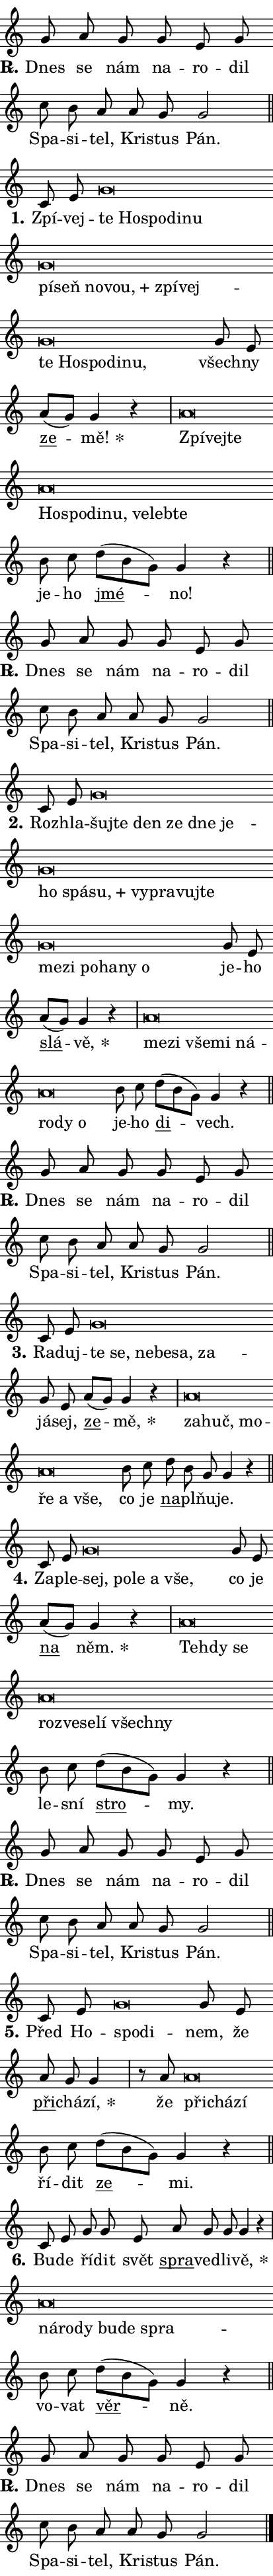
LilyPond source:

\version "2.22.1"
\header { tagline = "" }
\paper {
  indent = 0\cm
  top-margin = 0\cm
  right-margin = 0\cm
  bottom-margin = 0\cm
  left-margin = 0\cm
  paper-width = 7\cm
  page-breaking = #ly:one-page-breaking
  system-system-spacing.basic-distance = #11
  score-system-spacing.basic-distance = #11
  ragged-last = ##f
}


%% Author: Thomas Morley
%% https://lists.gnu.org/archive/html/lilypond-user/2020-05/msg00002.html
#(define (line-position grob)
"Returns position of @var[grob} in current system:
   @code{'start}, if at first time-step
   @code{'end}, if at last time-step
   @code{'middle} otherwise
"
  (let* ((col (ly:item-get-column grob))
         (ln (ly:grob-object col 'left-neighbor))
         (rn (ly:grob-object col 'right-neighbor))
         (col-to-check-left (if (ly:grob? ln) ln col))
         (col-to-check-right (if (ly:grob? rn) rn col))
         (break-dir-left
           (and
             (ly:grob-property col-to-check-left 'non-musical #f)
             (ly:item-break-dir col-to-check-left)))
         (break-dir-right
           (and
             (ly:grob-property col-to-check-right 'non-musical #f)
             (ly:item-break-dir col-to-check-right))))
        (cond ((eqv? 1 break-dir-left) 'start)
              ((eqv? -1 break-dir-right) 'end)
              (else 'middle))))

#(define (tranparent-at-line-position vctor)
  (lambda (grob)
  "Relying on @code{line-position} select the relevant enry from @var{vctor}.
Used to determine transparency,"
    (case (line-position grob)
      ((end) (not (vector-ref vctor 0)))
      ((middle) (not (vector-ref vctor 1)))
      ((start) (not (vector-ref vctor 2))))))

noteHeadBreakVisibility =
#(define-music-function (break-visibility)(vector?)
"Makes @code{NoteHead}s transparent relying on @var{break-visibility}"
#{
  \override NoteHead.transparent =
    #(tranparent-at-line-position break-visibility)
#})

#(define delete-ledgers-for-transparent-note-heads
  (lambda (grob)
    "Reads whether a @code{NoteHead} is transparent.
If so this @code{NoteHead} is removed from @code{'note-heads} from
@var{grob}, which is supposed to be @code{LedgerLineSpanner}.
As a result ledgers are not printed for this @code{NoteHead}"
    (let* ((nhds-array (ly:grob-object grob 'note-heads))
           (nhds-list
             (if (ly:grob-array? nhds-array)
                 (ly:grob-array->list nhds-array)
                 '()))
           ;; Relies on the transparent-property being done before
           ;; Staff.LedgerLineSpanner.after-line-breaking is executed.
           ;; This is fragile ...
           (to-keep
             (remove
               (lambda (nhd)
                 (ly:grob-property nhd 'transparent #f))
               nhds-list)))
      ;; TODO find a better method to iterate over grob-arrays, similiar
      ;; to filter/remove etc for lists
      ;; For now rebuilt from scratch
      (set! (ly:grob-object grob 'note-heads)  '())
      (for-each
        (lambda (nhd)
          (ly:pointer-group-interface::add-grob grob 'note-heads nhd))
        to-keep))))

hideNotes = {
  \noteHeadBreakVisibility #begin-of-line-visible
}
unHideNotes = {
  \noteHeadBreakVisibility #all-visible
}

% work-around for resetting accidentals
% https://lilypond.org/doc/v2.23/Documentation/notation/displaying-rhythms#unmetered-music
cadenzaMeasure = {
  \cadenzaOff
  \partial 1024 s1024
  \cadenzaOn
}

#(define-markup-command (accent layout props text) (markup?)
  "Underline accented syllable"
  (interpret-markup layout props
    #{\markup \override #'(offset . 4.3) \underline { #text }#}))

responsum = \markup \concat {
  "R" \hspace #-1.05 \path #0.1 #'((moveto 0 0.07) (lineto 0.9 0.8)) \hspace #0.05 "."
}

\layout {
    \context {
        \Staff
        \remove "Time_signature_engraver"
        \override LedgerLineSpanner.after-line-breaking = #delete-ledgers-for-transparent-note-heads
    }
    \context {
        \Voice {
            \override NoteHead.output-attributes = #'((class . "notehead"))
            \override Hairpin.height = #0.55
        }
    }
    \context {
        \Lyrics {
            \override StanzaNumber.output-attributes = #'((class . "stanzanumber"))
            \override LyricSpace.minimum-distance = #0.9
            \override LyricText.font-name = #"TeX Gyre Schola"
            \override LyricText.font-size = 1
            \override StanzaNumber.font-name = #"TeX Gyre Schola Bold"
            \override StanzaNumber.font-size = 1
        }
    }
}

% magnetic-lyrics.ily
%
%   written by
%     Jean Abou Samra <jean@abou-samra.fr>
%     Werner Lemberg <wl@gnu.org>
%
%   adapted by
%     Jiri Hon <jiri.hon@gmail.com>
%
% Version 2022-Apr-15

% https://www.mail-archive.com/lilypond-user@gnu.org/msg149350.html

#(define (Left_hyphen_pointer_engraver context)
   "Collect syllable-hyphen-syllable occurrences in lyrics and store
them in properties.  This engraver only looks to the left.  For
example, if the lyrics input is @code{foo -- bar}, it does the
following.

@itemize @bullet
@item
Set the @code{text} property of the @code{LyricHyphen} grob between
@q{foo} and @q{bar} to @code{foo}.

@item
Set the @code{left-hyphen} property of the @code{LyricText} grob with
text @q{foo} to the @code{LyricHyphen} grob between @q{foo} and
@q{bar}.
@end itemize

Use this auxiliary engraver in combination with the
@code{lyric-@/text::@/apply-@/magnetic-@/offset!} hook."
   (let ((hyphen #f)
         (text #f))
     (make-engraver
      (acknowledgers
       ((lyric-syllable-interface engraver grob source-engraver)
        (set! text grob)))
      (end-acknowledgers
       ((lyric-hyphen-interface engraver grob source-engraver)
        ;(when (not (grob::has-interface grob 'lyric-space-interface))
          (set! hyphen grob)));)
      ((stop-translation-timestep engraver)
       (when (and text hyphen)
         (ly:grob-set-object! text 'left-hyphen hyphen))
       (set! text #f)
       (set! hyphen #f)))))

#(define (lyric-text::apply-magnetic-offset! grob)
   "If the space between two syllables is less than the value in
property @code{LyricText@/.details@/.squash-threshold}, move the right
syllable to the left so that it gets concatenated with the left
syllable.

Use this function as a hook for
@code{LyricText@/.after-@/line-@/breaking} if the
@code{Left_@/hyphen_@/pointer_@/engraver} is active."
   (let ((hyphen (ly:grob-object grob 'left-hyphen #f)))
     (when hyphen
       (let ((left-text (ly:spanner-bound hyphen LEFT)))
         (when (grob::has-interface left-text 'lyric-syllable-interface)
           (let* ((common (ly:grob-common-refpoint grob left-text X))
                  (this-x-ext (ly:grob-extent grob common X))
                  (left-x-ext
                   (begin
                     ;; Trigger magnetism for left-text.
                     (ly:grob-property left-text 'after-line-breaking)
                     (ly:grob-extent left-text common X)))
                  ;; `delta` is the gap width between two syllables.
                  (delta (- (interval-start this-x-ext)
                            (interval-end left-x-ext)))
                  (details (ly:grob-property grob 'details))
                  (threshold (assoc-get 'squash-threshold details 0.2)))
             (when (< delta threshold)
               (let* (;; We have to manipulate the input text so that
                      ;; ligatures crossing syllable boundaries are not
                      ;; disabled.  For languages based on the Latin
                      ;; script this is essentially a beautification.
                      ;; However, for non-Western scripts it can be a
                      ;; necessity.
                      (lt (ly:grob-property left-text 'text))
                      (rt (ly:grob-property grob 'text))
                      (is-space (grob::has-interface hyphen 'lyric-space-interface))
                      (space (if is-space " " ""))
                      (space-markup (grob-interpret-markup grob " "))
                      (space-size (interval-length (ly:stencil-extent space-markup X)))
                      (extra-delta (if is-space space-size 0))
                      ;; Append new syllable.
                      (ltrt-space (if (and (string? lt) (string? rt))
                                (string-append lt space rt)
                                (make-concat-markup (list lt space rt))))
                      ;; Right-align `ltrt` to the right side.
                      (ltrt-space-markup (grob-interpret-markup
                               grob
                               (make-translate-markup
                                (cons (interval-length this-x-ext) 0)
                                (make-right-align-markup ltrt-space)))))
                 (begin
                   ;; Don't print `left-text`.
                   (ly:grob-set-property! left-text 'stencil #f)
                   ;; Set text and stencil (which holds all collected
                   ;; syllables so far) and shift it to the left.
                   (ly:grob-set-property! grob 'text ltrt-space)
                   (ly:grob-set-property! grob 'stencil ltrt-space-markup)
                   (ly:grob-translate-axis! grob (- (- delta extra-delta)) X))))))))))


#(define (lyric-hyphen::displace-bounds-first grob)
   ;; Make very sure this callback isn't triggered too early.
   (let ((left (ly:spanner-bound grob LEFT))
         (right (ly:spanner-bound grob RIGHT)))
     (ly:grob-property left 'after-line-breaking)
     (ly:grob-property right 'after-line-breaking)
     (ly:lyric-hyphen::print grob)))

squashThreshold = #0.4

\layout {
  \context {
    \Lyrics
    \consists #Left_hyphen_pointer_engraver
    \override LyricText.after-line-breaking =
      #lyric-text::apply-magnetic-offset!
    \override LyricHyphen.stencil = #lyric-hyphen::displace-bounds-first
    \override LyricText.details.squash-threshold = \squashThreshold
    \override LyricHyphen.minimum-distance = 0
    \override LyricHyphen.minimum-length = \squashThreshold
  }
}

squash = \override LyricText.details.squash-threshold = 9999
unSquash = \override LyricText.details.squash-threshold = \squashThreshold

left = \override LyricText.self-alignment-X = #LEFT
unLeft = \revert LyricText.self-alignment-X

starOffset = #(lambda (grob) 
                (let ((x_offset (ly:self-alignment-interface::aligned-on-x-parent grob)))
                  (if (= x_offset 0) 0 (+ x_offset 1.2))))

star = #(define-music-function (syllable)(string?)
"Append star separator at the end of a syllable"
#{
  \once \override LyricText.X-offset = #starOffset
  \lyricmode { \markup {
    #syllable
    \override #'((font-name . "TeX Gyre Schola Bold")) \hspace #0.2 \lower #0.65 \larger "*"
  } }
#})

starAccent = #(define-music-function (syllable)(string?)
"Append star separator at the end of a syllable and make accent"
#{
  \once \override LyricText.X-offset = #starOffset
  \lyricmode { \markup {
    \accent #syllable
    \override #'((font-name . "TeX Gyre Schola Bold")) \hspace #0.2 \lower #0.65 \larger "*"
  } }
#})

breath = #(define-music-function (syllable)(string?)
"Append breathing indicator at the end of a syllable"
#{
  \lyricmode { \markup { #syllable "+" } }
#})

optionalBreath = #(define-music-function (syllable)(string?)
"Append optional breathing indicator at the end of a syllable"
#{
  \lyricmode { \markup { #syllable "(+)" } }
#})


\score {
    <<
        \new Voice = "melody" { \cadenzaOn \key c \major \relative { g'8 a g g e g \bar "" c b a \bar "" a g g2 \cadenzaMeasure \bar "||" \break }
\relative { c'8 e g\breve*1/16 \hideNotes \breve*1/16 \bar "" \breve*1/16 \bar "" \breve*1/16 \bar "" \breve*1/16 \bar "" \breve*1/16 \bar "" \breve*1/16 \bar "" \breve*1/16 \bar "" \breve*1/16 \bar "" \breve*1/16 \bar "" \breve*1/16 \bar "" \breve*1/16 \bar "" \breve*1/16 \bar "" \breve*1/16 \bar "" \breve*1/16 \breve*1/16 \bar "" \unHideNotes g8 e \bar "" a[( g)] g4 r \cadenzaMeasure \bar "|" a\breve*1/16 \hideNotes \breve*1/16 \bar "" \breve*1/16 \bar "" \breve*1/16 \bar "" \breve*1/16 \bar "" \breve*1/16 \bar "" \breve*1/16 \bar "" \breve*1/16 \bar "" \breve*1/16 \breve*1/16 \bar "" \unHideNotes b8 c \bar "" d[( b g)] g4 r \cadenzaMeasure \bar "||" \break }
\relative { g'8 a g g e g \bar "" c b a \bar "" a g g2 \cadenzaMeasure \bar "||" \break }
\relative { c'8 e g\breve*1/16 \hideNotes \breve*1/16 \bar "" \breve*1/16 \bar "" \breve*1/16 \bar "" \breve*1/16 \bar "" \breve*1/16 \bar "" \breve*1/16 \bar "" \breve*1/16 \bar "" \breve*1/16 \bar "" \breve*1/16 \bar "" \breve*1/16 \bar "" \breve*1/16 \bar "" \breve*1/16 \bar "" \breve*1/16 \bar "" \breve*1/16 \bar "" \breve*1/16 \bar "" \breve*1/16 \bar "" \breve*1/16 \breve*1/16 \bar "" \unHideNotes g8 e \bar "" a[( g)] g4 r \cadenzaMeasure \bar "|" a\breve*1/16 \hideNotes \breve*1/16 \bar "" \breve*1/16 \bar "" \breve*1/16 \bar "" \breve*1/16 \bar "" \breve*1/16 \bar "" \breve*1/16 \breve*1/16 \bar "" \unHideNotes b8 c \bar "" d[( b g)] g4 r \cadenzaMeasure \bar "||" \break }
\relative { g'8 a g g e g \bar "" c b a \bar "" a g g2 \cadenzaMeasure \bar "||" \break }
\relative { c'8 e g\breve*1/16 \hideNotes \breve*1/16 \bar "" \breve*1/16 \bar "" \breve*1/16 \bar "" \breve*1/16 \breve*1/16 \bar "" \unHideNotes g8 e \bar "" a[( g)] g4 r \cadenzaMeasure \bar "|" a\breve*1/16 \hideNotes \breve*1/16 \bar "" \breve*1/16 \bar "" \breve*1/16 \bar "" \breve*1/16 \breve*1/16 \bar "" \unHideNotes b8 c \bar "" d b g g4 r \cadenzaMeasure \bar "||" \break }
\relative { c'8 e g\breve*1/16 \hideNotes \breve*1/16 \bar "" \breve*1/16 \bar "" \breve*1/16 \breve*1/16 \bar "" \unHideNotes g8 e \bar "" a[( g)] g4 r \cadenzaMeasure \bar "|" a\breve*1/16 \hideNotes \breve*1/16 \bar "" \breve*1/16 \bar "" \breve*1/16 \bar "" \breve*1/16 \bar "" \breve*1/16 \bar "" \breve*1/16 \bar "" \breve*1/16 \breve*1/16 \bar "" \unHideNotes b8 c \bar "" d[( b g)] g4 r \cadenzaMeasure \bar "||" \break }
\relative { g'8 a g g e g \bar "" c b a \bar "" a g g2 \cadenzaMeasure \bar "||" \break }
\relative { c'8 e g\breve*1/16 \hideNotes \breve*1/16 \bar "" \unHideNotes g8 e \bar "" a g g4 \cadenzaMeasure \bar "|" r8 a a\breve*1/16 \hideNotes \breve*1/16 \breve*1/16 \bar "" \unHideNotes b8 c \bar "" d[( b g)] g4 r \cadenzaMeasure \bar "||" \break }
\relative { c'8 e g g8 e \bar "" a g g g4 r \cadenzaMeasure \bar "|" a\breve*1/16 \hideNotes \breve*1/16 \bar "" \breve*1/16 \bar "" \breve*1/16 \bar "" \breve*1/16 \breve*1/16 \bar "" \unHideNotes b8 c \bar "" d[( b g)] g4 r \cadenzaMeasure \bar "||" \break }
\relative { g'8 a g g e g \bar "" c b a \bar "" a g g2 \cadenzaMeasure \bar "||" \break } \bar "|." }
        \new Lyrics \lyricsto "melody" { \lyricmode { \set stanza = \responsum
Dnes se nám na -- ro -- dil Spa -- si -- tel, Kri -- stus Pán.
\set stanza = "1."
Zpí -- vej -- \left te \squash Ho -- spo -- di -- nu pí -- seň no -- \breath "vou," zpí -- vej -- te Ho -- spo -- di -- nu, \unLeft \unSquash všech -- ny \markup \accent ze -- \star mě! \left Zpí -- \squash vej -- te Ho -- spo -- di -- nu, ve -- leb -- te \unLeft \unSquash je -- ho \markup \accent jmé -- no!
\set stanza = \responsum
Dnes se nám na -- ro -- dil Spa -- si -- tel, Kri -- stus Pán.
\set stanza = "2."
Roz -- hla -- \left šuj -- \squash te den ze dne je -- ho spá -- \breath "su," vy -- pra -- vuj -- te me -- zi po -- ha -- ny o \unLeft \unSquash je -- ho \markup \accent slá -- \star vě, \left me -- \squash zi vše -- mi ná -- ro -- dy o \unLeft \unSquash je -- ho \markup \accent di -- vech.
\set stanza = \responsum
Dnes se nám na -- ro -- dil Spa -- si -- tel, Kri -- stus Pán.
\set stanza = "3."
Ra -- duj -- \left te \squash se, ne -- be -- sa, za -- \unLeft \unSquash já -- sej, \markup \accent ze -- \star mě, \left za -- \squash huč, mo -- ře a vše, \unLeft \unSquash co je \markup \accent na -- pl -- ňu -- je.
\set stanza = "4."
Za -- ple -- \left sej, \squash po -- le a vše, \unLeft \unSquash co je \markup \accent na \star něm. \left Teh -- \squash dy se roz -- ve -- se -- lí všech -- ny \unLeft \unSquash le -- sní \markup \accent stro -- my.
\set stanza = \responsum
Dnes se nám na -- ro -- dil Spa -- si -- tel, Kri -- stus Pán.
\set stanza = "5."
Před Ho -- \left spo -- \squash di -- \unLeft \unSquash nem, že \markup \accent při -- chá -- \star zí, že \left při -- \squash chá -- zí \unLeft \unSquash ří -- dit \markup \accent ze -- mi.
\set stanza = "6."
Bu -- de ří -- dit svět \markup \accent spra -- ved -- li -- \star vě, \left ná -- \squash ro -- dy bu -- de spra -- \unLeft \unSquash vo -- vat \markup \accent věr -- ně.
\set stanza = \responsum
Dnes se nám na -- ro -- dil Spa -- si -- tel, Kri -- stus Pán. } }
    >>
    \layout {}
}
